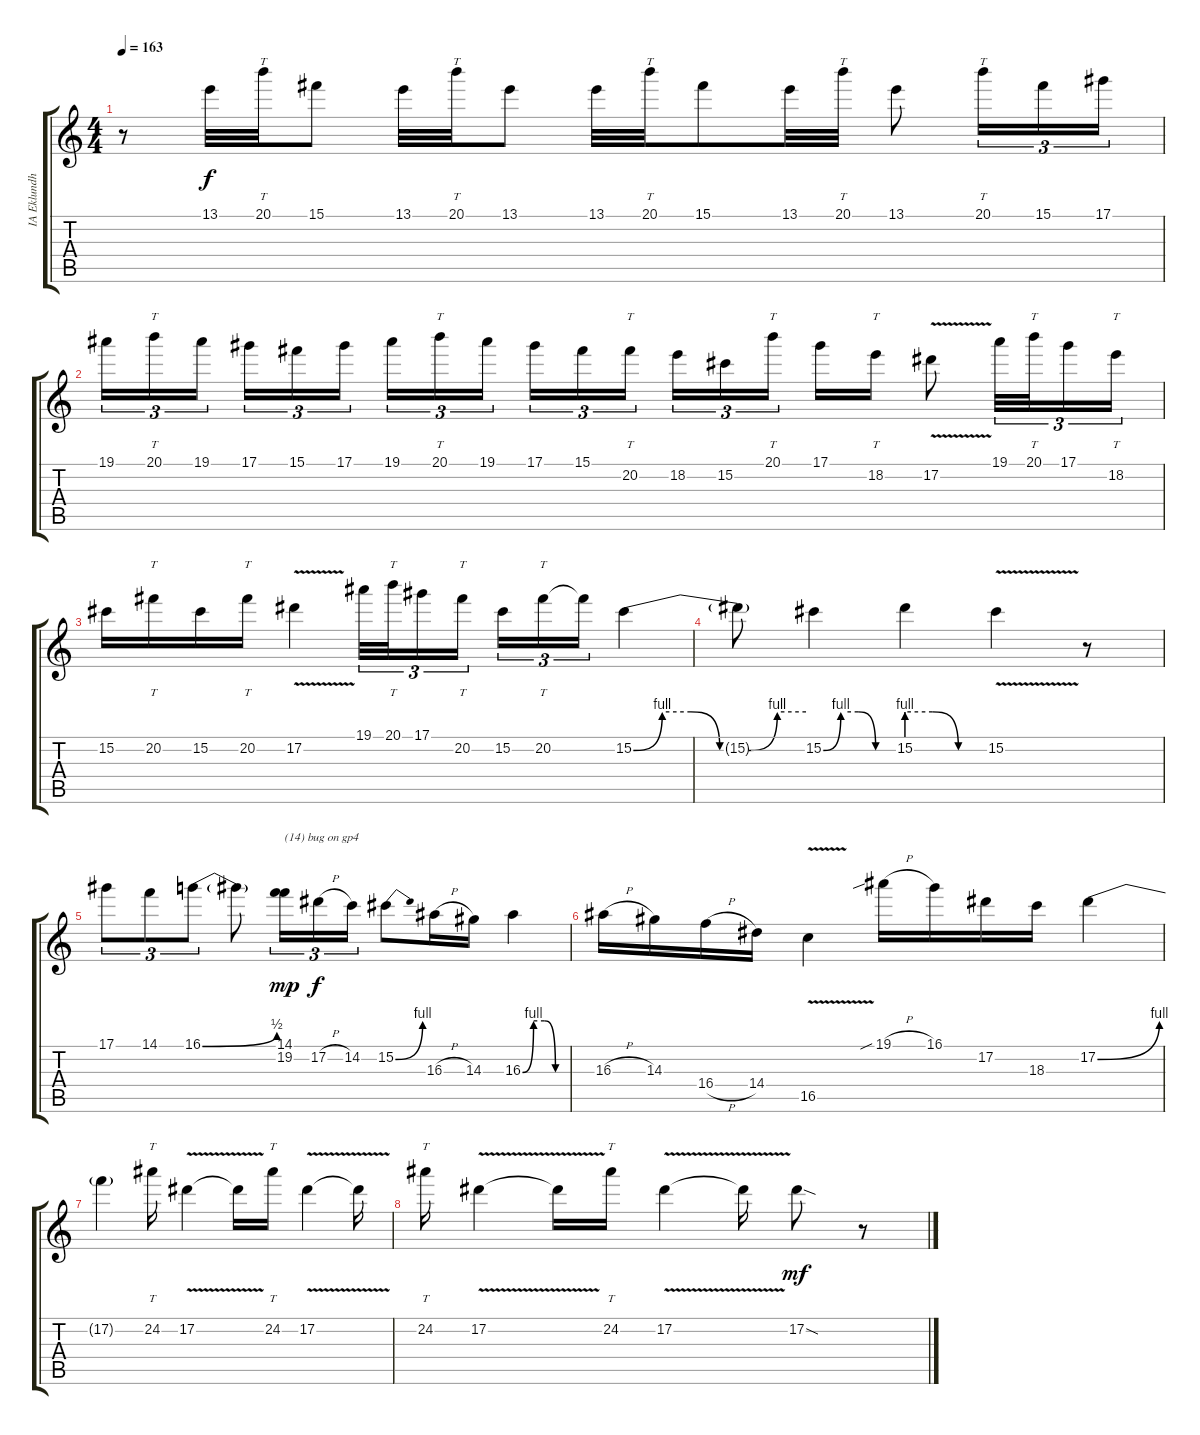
\track ("IA Eklundh" "IA Eklundh") {instrument distortionguitar}
\staff {score tabs}
\tuning (Eb4 Bb3 Gb3 Db3 Ab2 Eb2) {hide}
\ts (4 4)
\tempo 163
\clef g2
\ks c
r.8{dy f} 13.1.32 20.1.32{tt} 15.1.8 13.1.32 20.1.32{tt} 13.1.8 13.1.32 20.1.32{tt} 15.1.8 13.1.32 20.1.32{tt} 13.1.8 20.1.16{tt tu (3 2)} 15.1.16{tu (3 2)} 17.1.16{tu (3 2)} |
19.1.16{tu (3 2)} 20.1.16{tt tu (3 2)} 19.1.16{tu (3 2)} 17.1.16{tu (3 2)} 15.1.16{tu (3 2)} 17.1.16{tu (3 2)} 19.1.16{tu (3 2)} 20.1.16{tt tu (3 2)} 19.1.16{tu (3 2)} 17.1.16{tu (3 2)} 15.1.16{tu (3 2)} 20.2.16{tt tu (3 2)} 18.2.16{tu (3 2)} 15.2.16{tu (3 2)} 20.1.16{tt tu (3 2)} 17.1.16 18.2.16{tt} 17.2{v}.8 19.1.32{tu (3 2)} 20.1.32{tt tu (3 2)} 17.1.16{tu (3 2)} 18.2.16{tt tu (3 2)} |
15.2.16 20.2.16{tt} 15.2.16 20.2.16{tt} 17.2{v}.4 19.1.32{tu (3 2)} 20.1.32{tt tu (3 2)} 17.1.16{tu (3 2)} 20.2.16{tt tu (3 2)} 15.2.16{tu (3 2)} 20.2.16{tt tu (3 2)} 20.2{t}.16{tu (3 2)} 15.2{be (custom 0 0 10 4 20 4 30 0 40 0 50 4 60 4)}.4 |
15.2{t}.8 15.2{be (custom 0 0 15 4 30 4 45 0 60 0)}.4 15.2{be (custom 0 4 20 4 40 0 60 0)}.4 15.2{v}.4 r.8 |
17.1.8{tu (3 2)} 14.1.8{tu (3 2)} 16.1{be (bend 0 0 60 2)}.8{tu (3 2)} 16.1{t}.8 (14.1 19.2).16{tu (3 2) txt "(14) bug on gp4" dy mp} 17.2{h}.16{tu (3 2) dy f} 14.2.16{tu (3 2)} 15.2{be (bend 0 0 60 4)}.8 16.3{h}.16 14.3.16 16.3{be (custom 0 0 15 4 30 4 45 0 60 0)}.4 |
16.3{h}.16 14.3.16 16.4{h}.16 14.4.16 16.5{v}.4 19.1{sib h}.16 16.1.16 17.2.16 18.3.16 17.2{be (bend 0 0 60 4)}.4 |
17.2{t}.4 24.2.16{tt} 17.2{v}.4 17.2{t}.16 24.2.16{tt} 17.2{v}.4 17.2{t}.16 |
24.2.16{tt} 17.2{v}.4 17.2{t}.16 24.2.16{tt} 17.2{v}.4 17.2{t}.16 17.2{sod}.8{dy mf} r.8
